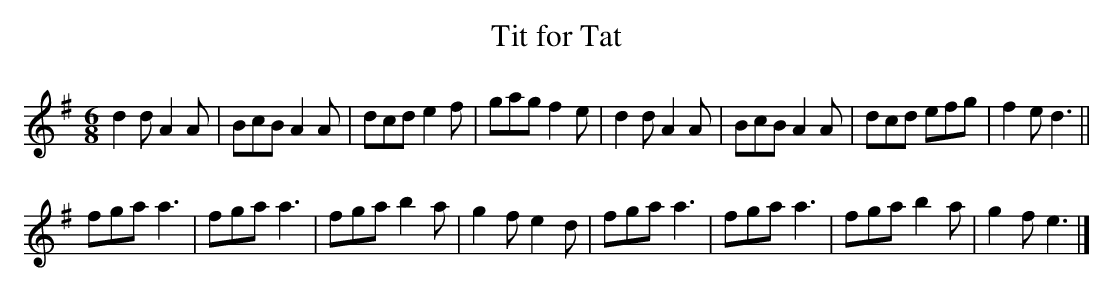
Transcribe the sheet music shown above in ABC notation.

X:1
T:Tit for Tat
M:6/8
K:D mixolydian
d2d A2A| BcB A2A| dcd e2f| gag f2e|\
d2d A2A| BcB A2A| dcd efg| f2e d3||
fga a3| fga a3| fga b2a| g2f e2d|\
fga a3| fga a3| fga b2a| g2f e3|]
